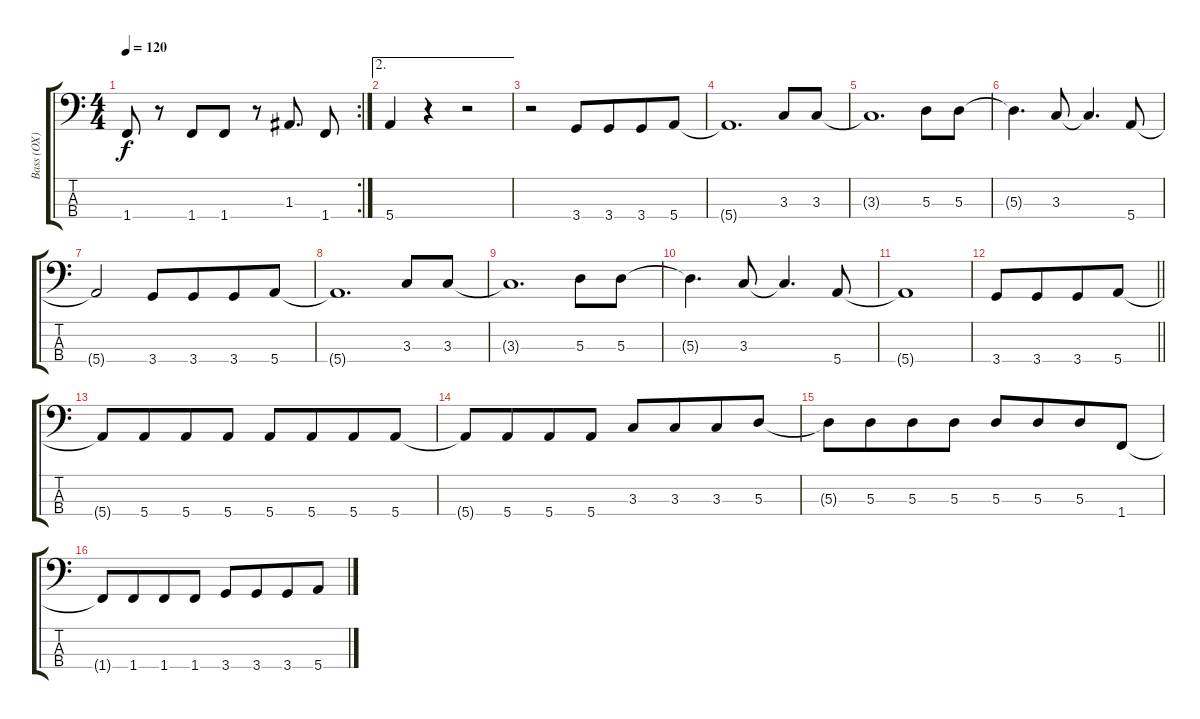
\track ("Bass (OX)" "Bass (OX)") {instrument electricbassfinger}
\staff {score tabs}
\tuning (G2 D2 A1 E1) {hide}
\rc 2
\ts (4 4)
\tempo 120
\clef f4
\ks c
1.4.8{dy f} r.8{beam split} 1.4.8{beam merge} 1.4.8 r.8 1.3.8{d} 1.4.8 |
\ae 2
5.4.4 r.4 r.2 |
r.2 3.4.8 3.4.8{beam merge} 3.4.8 5.4.8 |
5.4{t}.1{d} 3.3.8 3.3.8 |
3.3{t}.1{d} 5.3.8 5.3.8 |
5.3{t}.4{d} 3.3.8 3.3{t}.4{d} 5.4.8 |
5.4{t}.2 3.4.8 3.4.8{beam merge} 3.4.8 5.4.8 |
5.4{t}.1{d} 3.3.8 3.3.8 |
3.3{t}.1{d} 5.3.8 5.3.8 |
5.3{t}.4{d} 3.3.8 3.3{t}.4{d} 5.4.8 |
5.4{t}.1 |
\barLineRight lightlight
3.4.8 3.4.8{beam merge} 3.4.8 5.4.8 |
5.4{t}.8 5.4.8{beam merge} 5.4.8 5.4.8{beam split} 5.4.8 5.4.8{beam merge} 5.4.8 5.4.8 |
5.4{t}.8 5.4.8{beam merge} 5.4.8 5.4.8 3.3.8 3.3.8{beam merge} 3.3.8 5.3.8 |
5.3{t}.8 5.3.8{beam merge} 5.3.8 5.3.8 5.3.8 5.3.8{beam merge} 5.3.8 1.4.8 |
1.4{t}.8 1.4.8{beam merge} 1.4.8 1.4.8 3.4.8 3.4.8{beam merge} 3.4.8 5.4.8
